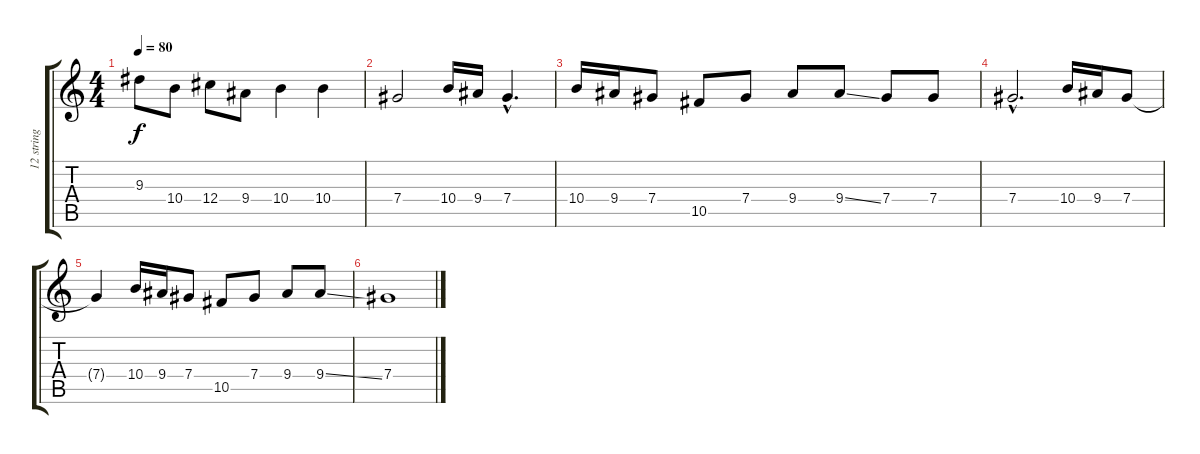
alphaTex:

\track ("12 string Acoustic" "12 string ") {instrument acousticguitarsteel}
\staff {score tabs}
\tuning (Eb4 Bb3 Gb3 Db3 Ab2 Eb2) {hide}
\ts (4 4)
\tempo 80
\clef g2
\ks c
9.3.8{dy f} 10.4.8 12.4.8 9.4.8 10.4.4 10.4.4 |
7.4.2 10.4.16 9.4.16 7.4{hac}.4{d} |
10.4.16 9.4.16 7.4.8 10.5.8 7.4.8 9.4.8 9.4{ss}.8 7.4.8 7.4.8 |
7.4{hac}.2{d} 10.4.16 9.4.16 7.4.8 |
7.4{t}.4 10.4.16 9.4.16 7.4.8 10.5.8 7.4.8 9.4.8 9.4{ss}.8 |
7.4.1
